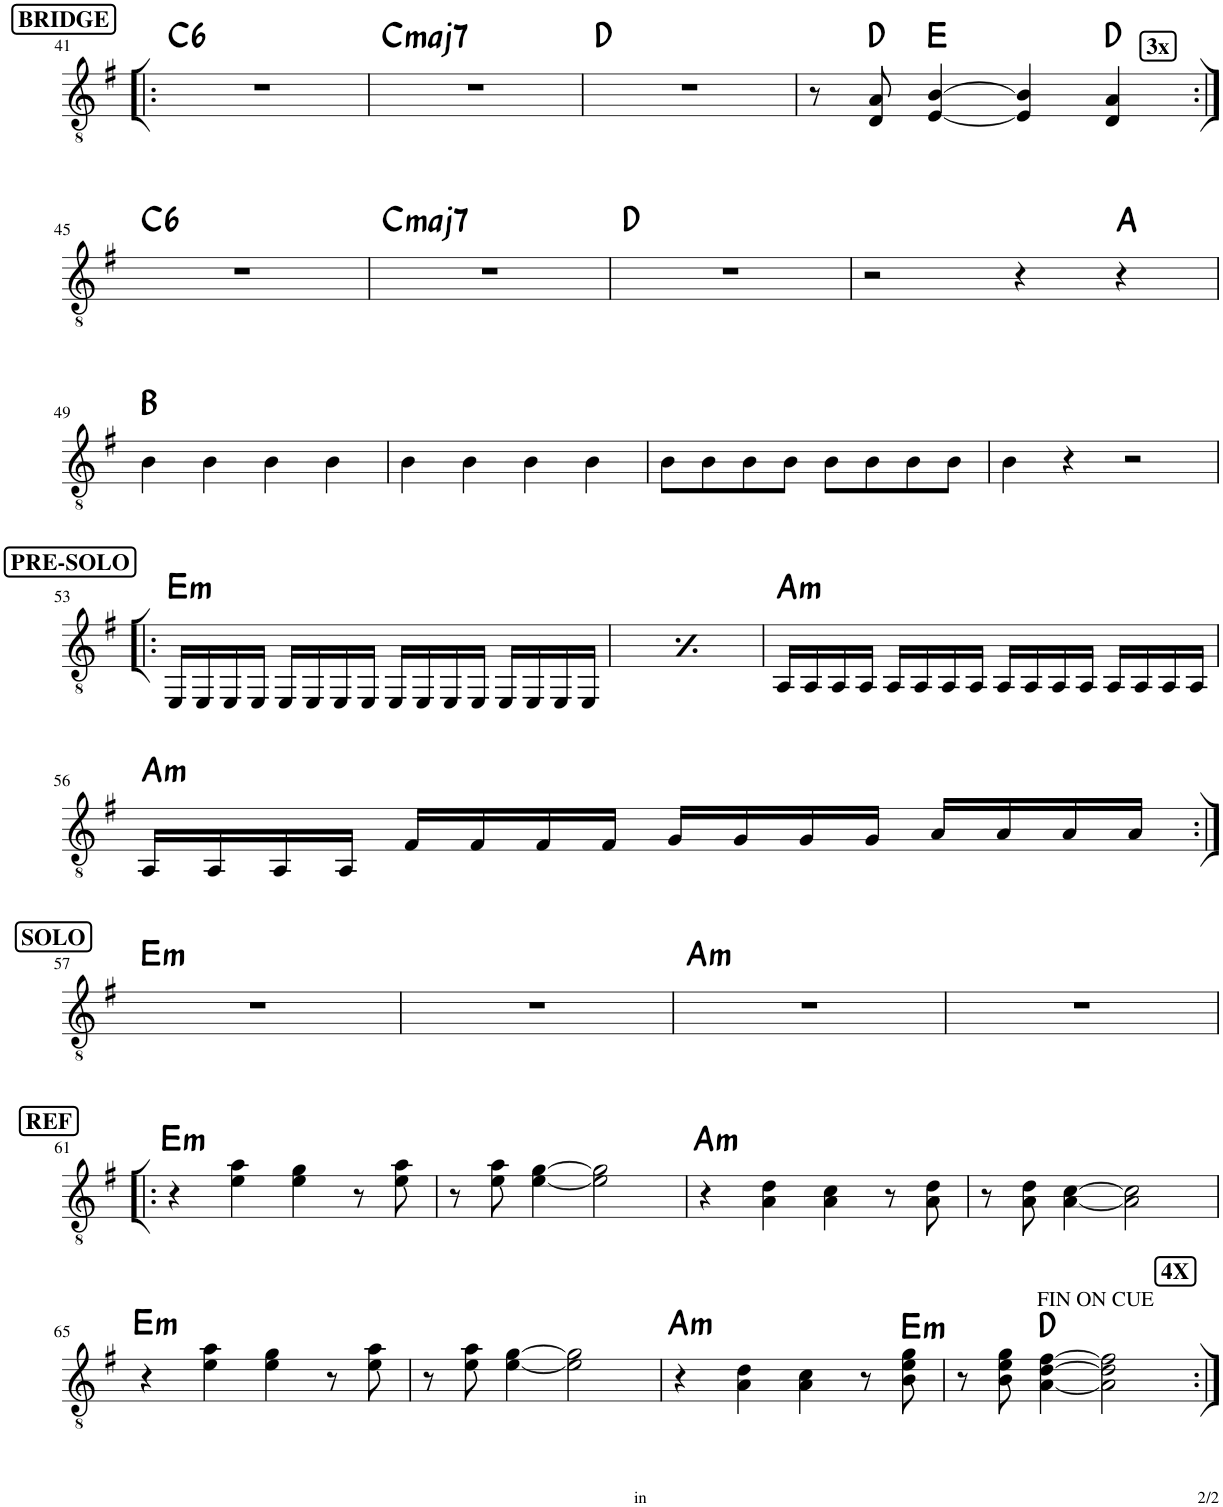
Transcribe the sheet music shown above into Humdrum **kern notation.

**kern	**harte
*part1	*part1
*staff1	*
*I"Classical Guitar	*
*I'Guit.	*
!!LO:PB:g=z
*clefGv2	*
*k[f#]	*
*M4/4	*
!!LO:REH:place=s1:a:B:cj:fs=11:t=BRIDGE
=41!|:	=41!|:
!	!LO:H:kt=6
1r	C:maj6
=42	=42
!	!LO:H:kt=maj7
1r	C:maj7
=43	=43
1r	D:maj
!!LO:REH:place=s1:a:B:cj:fs=11:t=3x:qo=3
=44	=44
8r	.
8D/ 8A/	D:maj
[4E/ [4B/	E:maj
4E/] 4B/]	.
4D/ 4A/	D:maj
!!LO:LB:g=z
=45:|!	=45:|!
!	!LO:H:kt=6
1r	C:maj6
=46	=46
!	!LO:H:kt=maj7
1r	C:maj7
=47	=47
1r	D:maj
=48	=48
2r	.
4r	.
4r	A:maj
!!LO:LB:g=z
=49	=49
4B\	B:maj
4B\	.
4B\	.
4B\	.
=50	=50
4B\	.
4B\	.
4B\	.
4B\	.
=51	=51
8B\L	.
8B\	.
8B\	.
8B\J	.
8B\L	.
8B\	.
8B\	.
8B\J	.
=52	=52
4B\	.
4r	.
2r	.
!!LO:LB:g=z
!!LO:REH:place=s1:a:B:cj:fs=11:t=PRE-SOLO
=53!|:	=53!|:
!	!LO:H:kt=m
16EE/LL	E:min
16EE/	.
16EE/	.
16EE/JJ	.
16EE/LL	.
16EE/	.
16EE/	.
16EE/JJ	.
16EE/LL	.
16EE/	.
16EE/	.
16EE/JJ	.
16EE/LL	.
16EE/	.
16EE/	.
16EE/JJ	.
!!LO:REH:place=s1:a:B:cj:fs=11:t=PRE-SOLO
=54	=54
!	!LO:H:kt=m
16EE/LL	E:min
16EE/	.
16EE/	.
16EE/JJ	.
16EE/LL	.
16EE/	.
16EE/	.
16EE/JJ	.
16EE/LL	.
16EE/	.
16EE/	.
16EE/JJ	.
16EE/LL	.
16EE/	.
16EE/	.
16EE/JJ	.
=55	=55
!	!LO:H:kt=m
16AA/LL	A:min
16AA/	.
16AA/	.
16AA/JJ	.
16AA/LL	.
16AA/	.
16AA/	.
16AA/JJ	.
16AA/LL	.
16AA/	.
16AA/	.
16AA/JJ	.
16AA/LL	.
16AA/	.
16AA/	.
16AA/JJ	.
!!LO:LB:g=z
=56	=56
!	!LO:H:kt=m
16AA/LL	A:min
16AA/	.
16AA/	.
16AA/JJ	.
16F#/LL	.
16F#/	.
16F#/	.
16F#/JJ	.
16G/LL	.
16G/	.
16G/	.
16G/JJ	.
16A/LL	.
16A/	.
16A/	.
16A/JJ	.
!!LO:LB:g=z
!!LO:REH:place=s1:a:B:cj:fs=11:t=SOLO
=57:|!	=57:|!
!	!LO:H:kt=m
1r	E:min
=58	=58
1r	.
=59	=59
!	!LO:H:kt=m
1r	A:min
=60	=60
1r	.
!!LO:LB:g=z
!!LO:REH:place=s1:a:B:cj:fs=11:t=REF
=61!|:	=61!|:
!	!LO:H:kt=m
4r	E:min
4e\ 4a\	.
4e\ 4g\	.
8r	.
8e\ 8a\	.
=62	=62
8r	.
8e\ 8a\	.
[4e\ [4g\	.
2e\] 2g\]	.
=63	=63
!	!LO:H:kt=m
4r	A:min
4A\ 4d\	.
4A\ 4c\	.
8r	.
8A\ 8d\	.
=64	=64
8r	.
8A\ 8d\	.
[4A\ [4c\	.
2A\] 2c\]	.
!!LO:LB:g=z
=65	=65
!	!LO:H:kt=m
4r	E:min
4e\ 4a\	.
4e\ 4g\	.
8r	.
8e\ 8a\	.
=66	=66
8r	.
8e\ 8a\	.
[4e\ [4g\	.
2e\] 2g\]	.
=67	=67
!	!LO:H:kt=m
4r	A:min
4A\ 4d\	.
4A\ 4c\	.
8r	.
!	!LO:H:kt=m
8B\ 8e\ 8g\	E:min
!!LO:REH:place=s1:a:B:cj:fs=11:t=4X:qo=2
=68	=68
8r	.
8B\ 8e\ 8g\	.
!LO:TX:a:t=FIN ON CUE	!
[4A\ [4d\ [4f#\	D:maj
2A\] 2d\] 2f#\]	.
=:|!	=:|!
*-	*-
